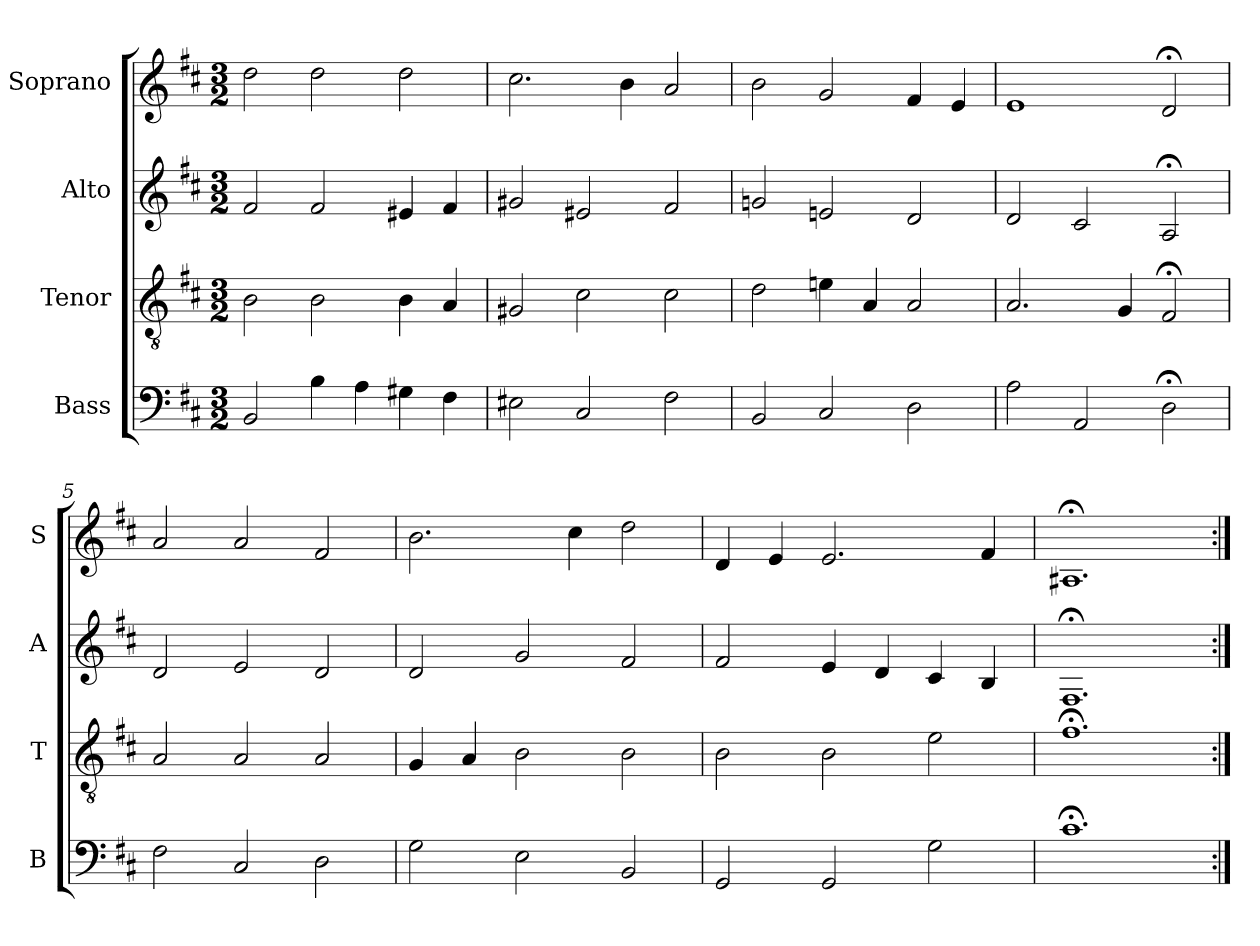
**kern	**kern	**kern	**kern
*part4	*part3	*part2	*part1
*staff4	*staff3	*staff2	*staff1
*I"Bass	*I"Tenor	*I"Alto	*I"Soprano
*I'B	*I'T	*I'A	*I'S
*clefF4	*clefGv2	*clefG2	*clefG2
*k[f#c#]	*k[f#c#]	*k[f#c#]	*k[f#c#]
*b:	*b:	*b:	*b:
*M3/2	*M3/2	*M3/2	*M3/2
*MM100	*MM100	*MM100	*MM100
=1	=1	=1	=1
2BB	2B	2f#	2dd
4B	2B	2f#	2dd
4A	.	.	.
4G#X	4B	4e#X	2dd
4F#	4A	4f#	.
=2	=2	=2	=2
2E#X	2G#X	2g#X	2.cc#
2C#	2c#	2e#X	.
.	.	.	4b
2F#	2c#	2f#	2a
=3	=3	=3	=3
2BB	2d	2gn	2b
2C#i	4eni	2eni	2gi
.	4A	.	.
2D	2A	2d	4f#
.	.	.	4e
=4	=4	=4	=4
2A	2.A	2d	1e
2AA	.	2c#	.
.	4G	.	.
2D;<	2F#;<	2A;<	2d;<
=5	=5	=5	=5
2F#	2A	2d	2a
2C#	2A	2e	2a
2D	2A	2d	2f#
=6	=6	=6	=6
2G	4G	2d	2.b
.	4A	.	.
2E	2B	2g	.
.	.	.	4cc#
2BB	2B	2f#	2dd
=7	=7	=7	=7
2GG	2B	2f#	4d
.	.	.	4e
2GG	2B	4e	2.e
.	.	4d	.
2G	2e	4c#	.
.	.	4B	4f#
=8	=8	=8	=8
1.c#;<	1.f#;<	1.F#;<	1.A#X;<
=:|!	=:|!	=:|!	=:|!
*-	*-	*-	*-
